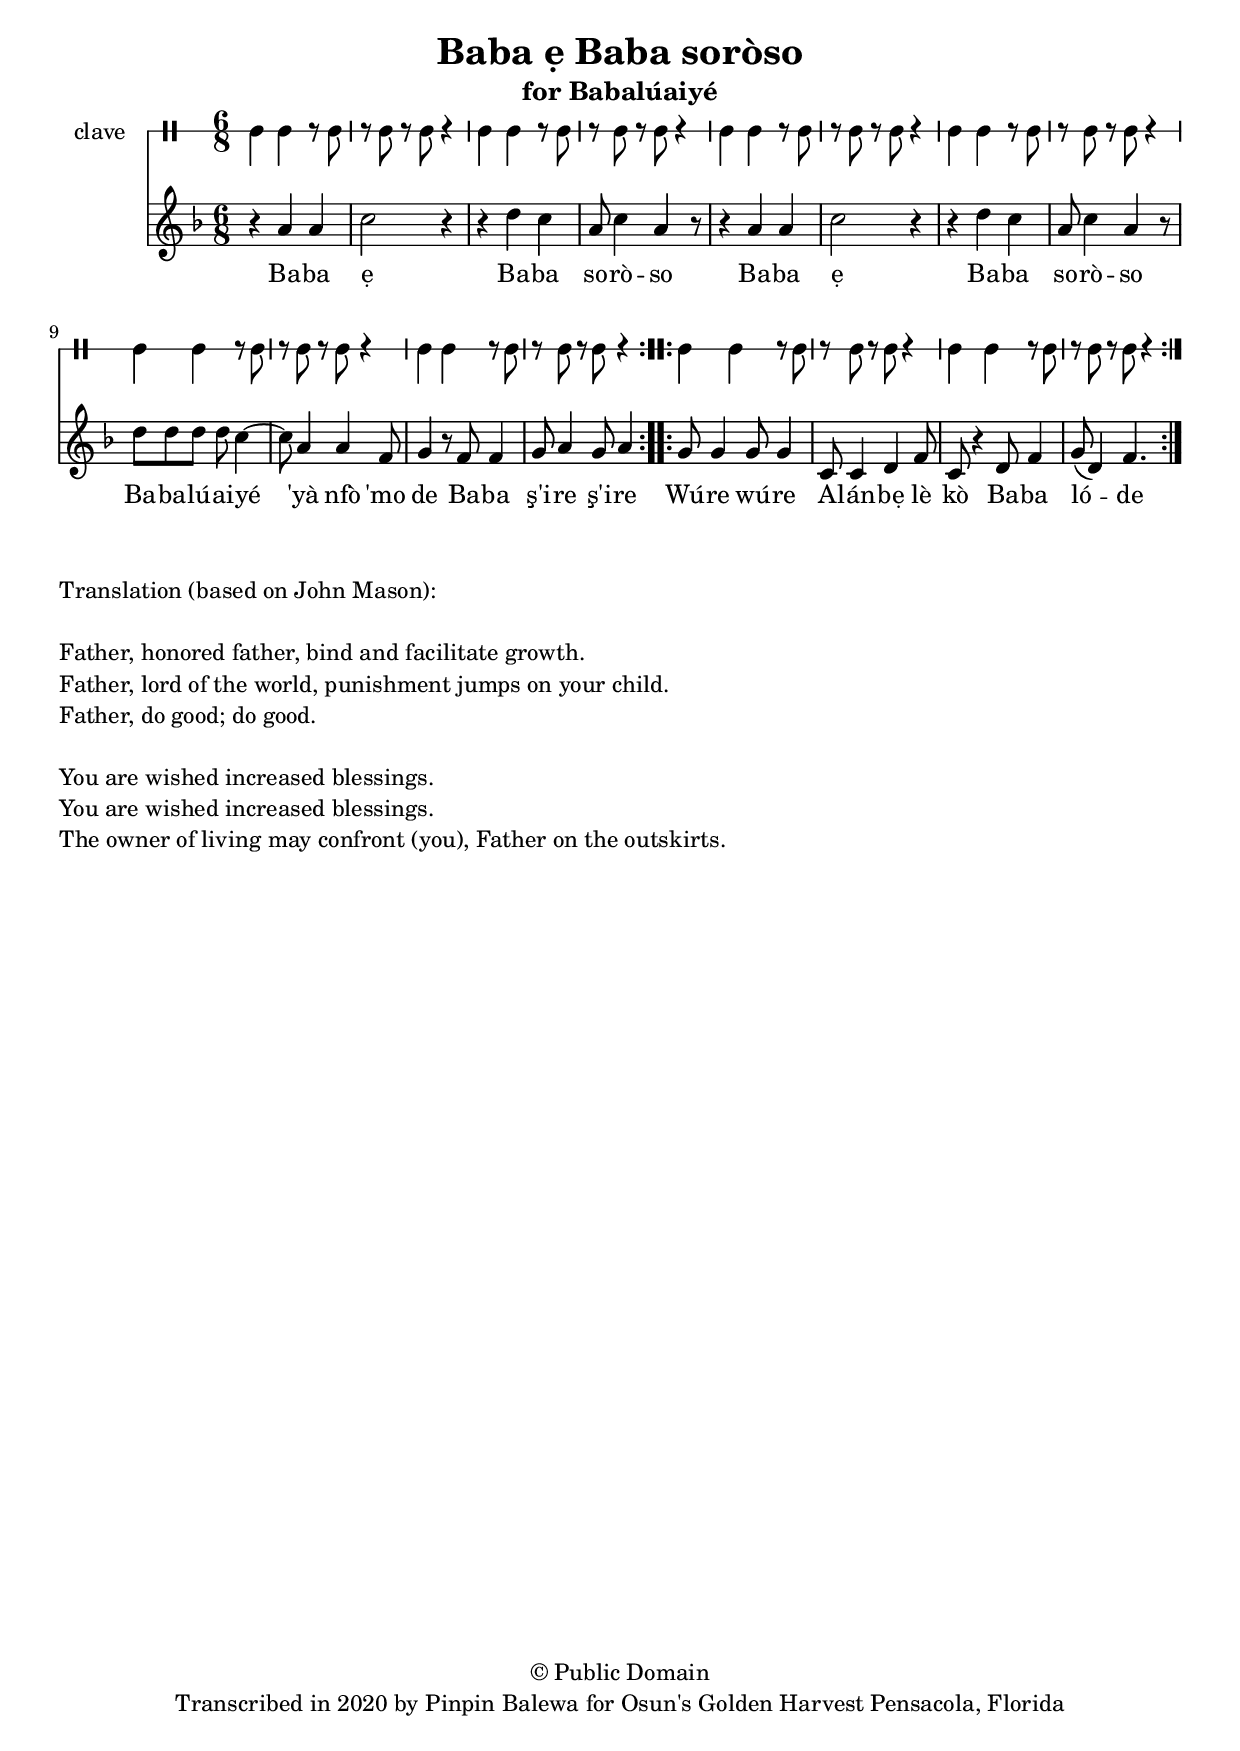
\version "2.18.2"

\header {
	title = "Baba ẹ Baba soròso"
	subtitle = "for Babalúaiyé"
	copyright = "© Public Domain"
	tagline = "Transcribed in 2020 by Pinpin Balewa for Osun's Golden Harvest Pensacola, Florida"
}

melody = \relative c'' {
  \clef treble
  \key f \major
  \time 6/8
  \set Score.voltaSpannerDuration = #(ly:make-moment 4/4)
	\new Voice = "words" {			
			\repeat volta 2 {
				r4 a a | c2 r4 | r d c | a8 c4 a4 r8 | % Baba ẹBaba soròso
				r4 a a | c2 r4 | r d c | a8 c4 a4 r8 | % Baba ẹBaba soròso
				d8 d d d c4~ | c8 a4 a f8 | g4 r8 f f4 | g8 a4 g8 a4 | % Babalúaiyé 'yà nfò 'mo de Baba ş'ire ş'ire
			}		
			\repeat volta 2 {
				g8 g4 g8 g4 | c,8 c4 d f8 | c8 r4 d8 f4 | g8( d4) f4. | % Wúre wúre Alánbẹlè kò Baba lóde
			}
		}
}

text =  \lyricmode {
	Ba -- ba ẹ Ba -- ba so -- rò -- so
	Ba -- ba ẹ Ba -- ba so -- rò -- so
	Ba -- ba -- lú -- ai -- yé 'yà nfò 'mo de
	Ba -- ba ş'i -- re ş'i -- re
	Wú -- re wú -- re A -- lán -- bẹ lè kò Ba -- ba ló -- de
}

clavebeat = \drummode {
	cl4 cl r8 cl8 | r8 cl r cl r4 |
	cl4 cl r8 cl8 | r8 cl r cl r4 |
	cl4 cl r8 cl8 | r8 cl r cl r4 |
	cl4 cl r8 cl8 | r8 cl r cl r4 |
	cl4 cl r8 cl8 | r8 cl r cl r4 |
	cl4 cl r8 cl8 | r8 cl r cl r4 |
	cl4 cl r8 cl8 | r8 cl r cl r4 |
	cl4 cl r8 cl8 | r8 cl r cl r4 |
}

\score {
  <<
  	\new DrumStaff \with {
  		drumStyleTable = #timbales-style
  		\override StaffSymbol.line-count = #1
  	}
  		<<
  		\set Staff.instrumentName = #"clave"
		\clavebeat 
		>>
    \new Staff  {
    	\new Voice = "one" { \melody }
  	}
  	
    \new Lyrics \lyricsto "words" \text
  >>
}

\markup {
    \column {
        \line { \null }
        \line { Translation (based on John Mason): }
        \line { \null }
        \line { Father, honored father, bind and facilitate growth.}
        \line { Father, lord of the world, punishment jumps on your child. }
        \line { Father, do good; do good. }
        \line { \null }
        \line { You are wished increased blessings. }
        \line { You are wished increased blessings. }
        \line { The owner of living may confront (you), Father on the outskirts. }
    }
}